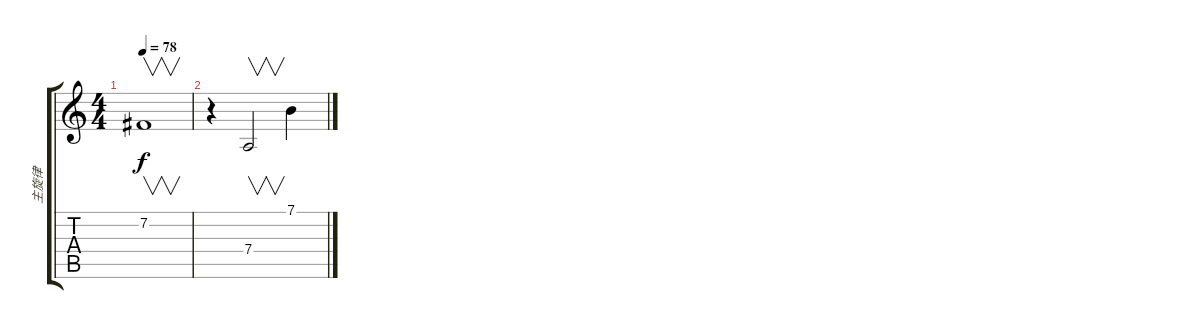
\track ("主旋律" "主旋律") {instrument viola}
\staff {score tabs}
\tuning (E4 B3 G3 D3 A2 E2) {hide}
\ts (4 4)
\tempo 78
\clef g2
\ks c
7.2.1{v dy f} |
r.4 7.4.2{v} 7.1.4
